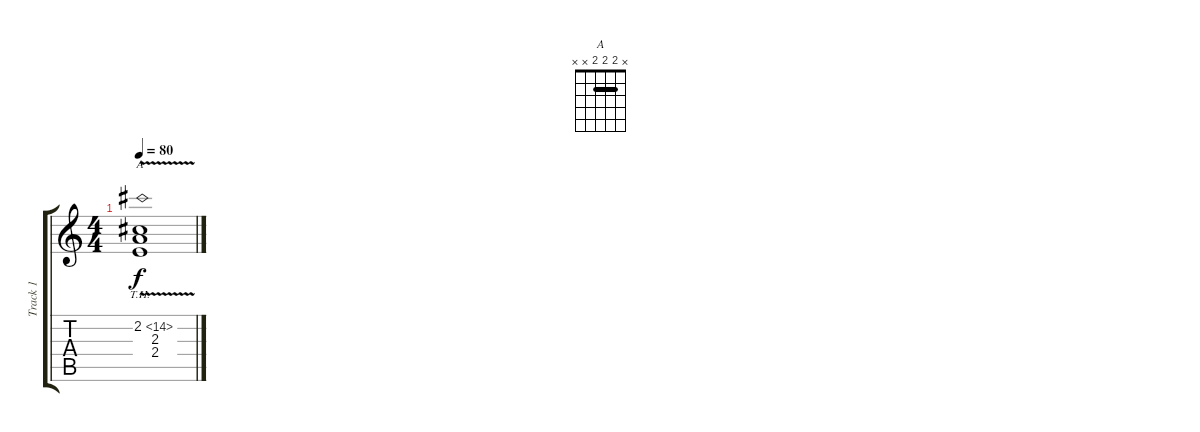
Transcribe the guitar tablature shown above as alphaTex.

\track ("Track 1" "Track 1") {instrument acousticguitarsteel}
\staff {score tabs}
\tuning (E4 B3 G3 D3 A2 E2) {hide}
\chord ("A" x 2 2 2 x x) {barre 2}
\ts (4 4)
\tempo 80
\clef g2
\ks c
(2.2{th 12 v} 2.3 2.4).1{ch "A" dy f}
